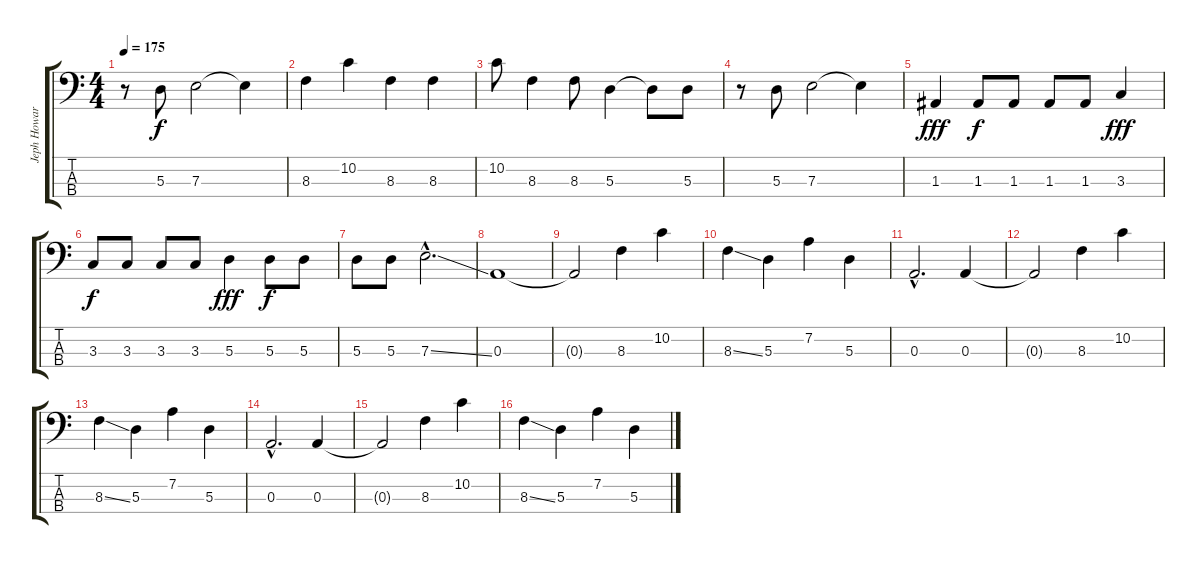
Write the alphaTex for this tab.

\track ("Jeph Howard (Bass)" "Jeph Howar") {instrument electricbassfinger}
\staff {score tabs}
\tuning (G2 D2 A1 D1) {hide}
\ts (4 4)
\tempo 175
\clef f4
\ks c
r.8{dy f} 5.3.8 7.3.2 7.3{t}.4 |
8.3.4 10.2.4 8.3.4 8.3.4 |
10.2.8 8.3.4 8.3.8 5.3.4 5.3{t}.8 5.3.8 |
r.8 5.3.8 7.3.2 7.3{t}.4 |
1.3.4{dy fff} 1.3.8{dy f} 1.3.8 1.3.8 1.3.8 3.3.4{dy fff} |
3.3.8{dy f} 3.3.8 3.3.8 3.3.8 5.3.4{dy fff} 5.3.8{dy f} 5.3.8 |
5.3.8 5.3.8 7.3{ss hac}.2{d} |
0.3.1 |
0.3{t}.2 8.3.4 10.2.4 |
8.3{ss}.4 5.3.4 7.2.4 5.3.4 |
0.3{hac}.2{d} 0.3.4 |
0.3{t}.2 8.3.4 10.2.4 |
8.3{ss}.4 5.3.4 7.2.4 5.3.4 |
0.3{hac}.2{d} 0.3.4 |
0.3{t}.2 8.3.4 10.2.4 |
8.3{ss}.4 5.3.4 7.2.4 5.3.4
